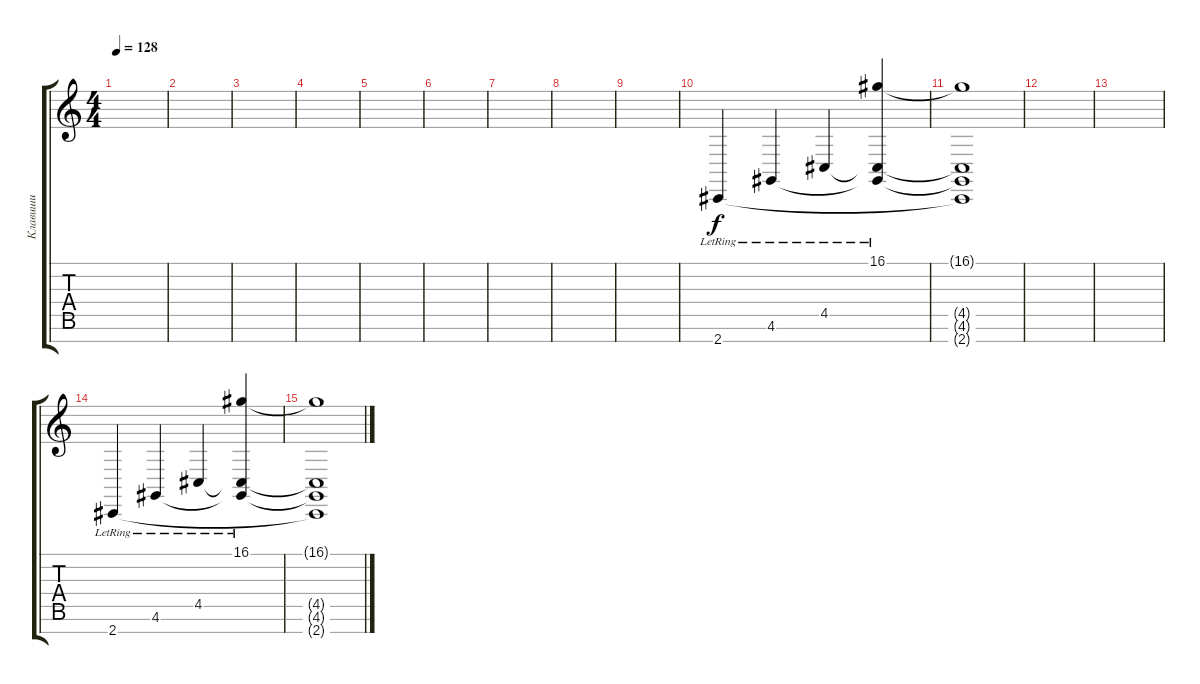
\track ("Клавиши" "Клавиши") {instrument acousticgrandpiano}
\staff {score tabs}
\tuning (E4 B3 G3 D3 A2 E2 B1) {hide}
\ts (4 4)
\tempo 128
\clef g2
\ks c
|
|
|
|
|
|
|
|
|
2.7{lr}.4 4.6{lr}.4 4.5{lr}.4 (16.1{lr} 4.5{t} 4.6{t}).4 |
(16.1{t} 4.5{t} 4.6{t} 2.7{t}).1 |
|
|
2.7{lr}.4 4.6{lr}.4 4.5{lr}.4 (16.1{lr} 4.5{t} 4.6{t}).4 |
(16.1{t} 4.5{t} 4.6{t} 2.7{t}).1
